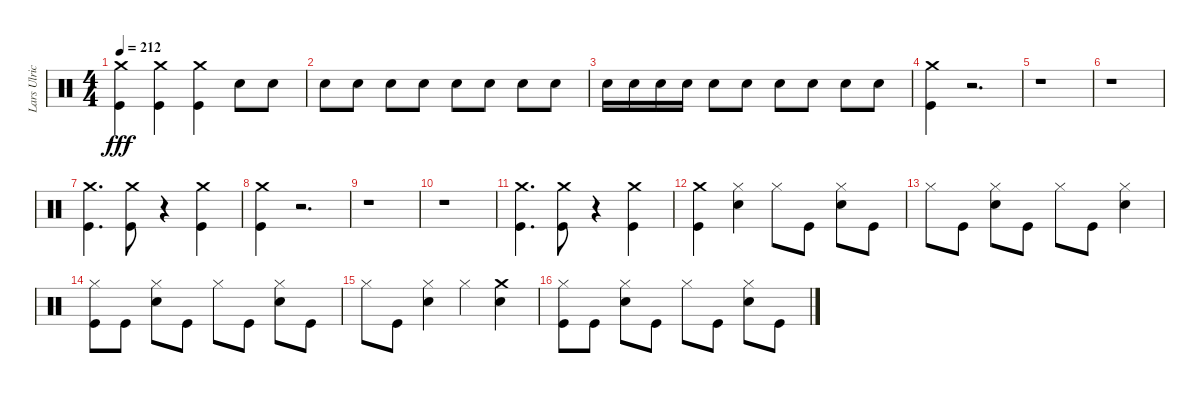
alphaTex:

\track ("Lars Ulrich" "Lars Ulric") {instrument percussion}
\staff {score}
\articulation defaults
\ts (4 4)
\tempo 212
\clef neutral
\ks c
("Kick (hit)" "Crash medium (hit)").4{dy fff} ("Kick (hit)" "Crash medium (hit)").4 ("Kick (hit)" "Crash medium (hit)").4 "Snare (hit) 2".8 "Snare (hit) 2".8 |
"Snare (hit) 2".8 "Snare (hit) 2".8 "Snare (hit) 2".8 "Snare (hit) 2".8 "Snare (hit) 2".8 "Snare (hit) 2".8 "Snare (hit) 2".8 "Snare (hit) 2".8 |
"Snare (hit) 2".16 "Snare (hit) 2".16 "Snare (hit) 2".16 "Snare (hit) 2".16 "Snare (hit) 2".8 "Snare (hit) 2".8 "Snare (hit) 2".8 "Snare (hit) 2".8 "Snare (hit) 2".8 "Snare (hit) 2".8 |
("Kick (hit)" "Crash medium (hit)").4 r.2{d} |
r.1 |
r.1 |
("Kick (hit)" "Crash medium (hit)").4{d} ("Kick (hit)" "Crash medium (hit)").8 r.4 ("Crash medium (hit)" "Kick (hit)").4 |
("Kick (hit)" "Crash medium (hit)").4 r.2{d} |
r.1 |
r.1 |
("Kick (hit)" "Crash medium (hit)").4{d} ("Kick (hit)" "Crash medium (hit)").8 r.4 ("Kick (hit)" "Crash medium (hit)").4 |
("Kick (hit)" "Crash medium (hit)").4 ("Snare (hit) 2" "Hi-Hat (closed)").4 "Hi-Hat (closed)".8 "Kick (hit)".8 ("Snare (hit) 2" "Hi-Hat (closed)").8 "Kick (hit)".8 |
"Hi-Hat (closed)".8 "Kick (hit)".8 ("Snare (hit) 2" "Hi-Hat (closed)").8 "Kick (hit)".8 "Hi-Hat (closed)".8 "Kick (hit)".8 ("Hi-Hat (closed)" "Snare (hit) 2").4 |
("Kick (hit)" "Hi-Hat (closed)").8 "Kick (hit)".8 ("Snare (hit) 2" "Hi-Hat (closed)").8 "Kick (hit)".8 "Hi-Hat (closed)".8 "Kick (hit)".8 ("Snare (hit) 2" "Hi-Hat (closed)").8 "Kick (hit)".8 |
"Hi-Hat (closed)".8 "Kick (hit)".8 ("Hi-Hat (closed)" "Snare (hit) 2").4 "Hi-Hat (closed)".4 ("Snare (hit) 2" "Crash medium (hit)").4 |
("Kick (hit)" "Hi-Hat (closed)").8 "Kick (hit)".8 ("Snare (hit) 2" "Hi-Hat (closed)").8 "Kick (hit)".8 "Hi-Hat (closed)".8 "Kick (hit)".8 ("Hi-Hat (closed)" "Snare (hit) 2").8 "Kick (hit)".8
